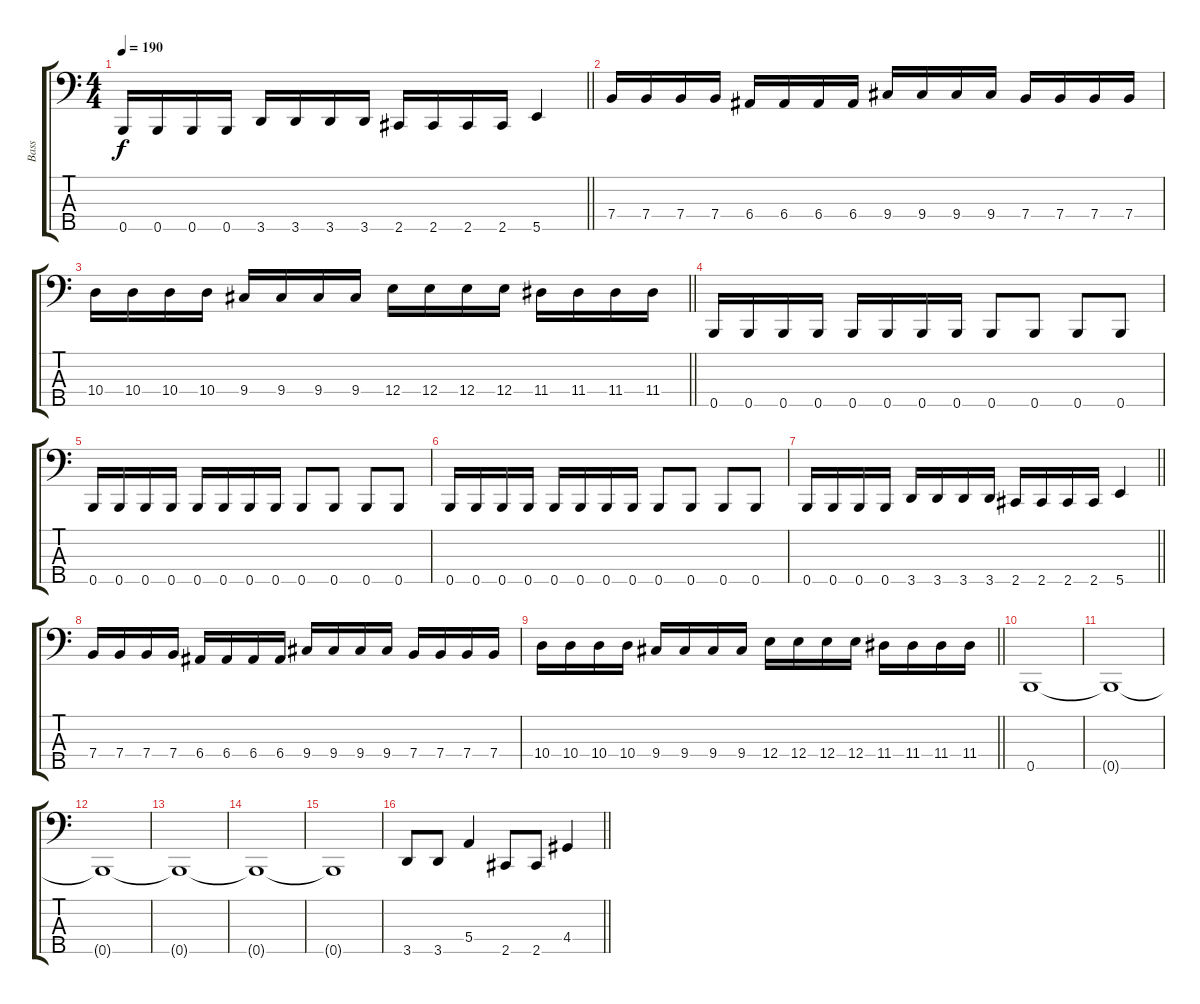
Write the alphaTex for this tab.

\track ("Bass" "Bass") {instrument electricbassfinger}
\staff {score tabs}
\tuning (G2 D2 A1 E1 B0) {hide}
\ts (4 4)
\tempo 190
\clef f4
\barLineRight lightlight
\ks c
0.5.16{dy f} 0.5.16 0.5.16 0.5.16 3.5.16 3.5.16 3.5.16 3.5.16 2.5.16 2.5.16 2.5.16 2.5.16 5.5.4 |
\section ("" "")
7.4.16 7.4.16 7.4.16 7.4.16 6.4.16 6.4.16 6.4.16 6.4.16 9.4.16 9.4.16 9.4.16 9.4.16 7.4.16 7.4.16 7.4.16 7.4.16 |
\barLineRight lightlight
10.4.16 10.4.16 10.4.16 10.4.16 9.4.16 9.4.16 9.4.16 9.4.16 12.4.16 12.4.16 12.4.16 12.4.16 11.4.16 11.4.16 11.4.16 11.4.16 |
\section ("" "")
0.5.16 0.5.16 0.5.16 0.5.16 0.5.16 0.5.16 0.5.16 0.5.16 0.5.8 0.5.8 0.5.8 0.5.8 |
0.5.16 0.5.16 0.5.16 0.5.16 0.5.16 0.5.16 0.5.16 0.5.16 0.5.8 0.5.8 0.5.8 0.5.8 |
0.5.16 0.5.16 0.5.16 0.5.16 0.5.16 0.5.16 0.5.16 0.5.16 0.5.8 0.5.8 0.5.8 0.5.8 |
\barLineRight lightlight
0.5.16 0.5.16 0.5.16 0.5.16 3.5.16 3.5.16 3.5.16 3.5.16 2.5.16 2.5.16 2.5.16 2.5.16 5.5.4 |
\section ("" "")
7.4.16 7.4.16 7.4.16 7.4.16 6.4.16 6.4.16 6.4.16 6.4.16 9.4.16 9.4.16 9.4.16 9.4.16 7.4.16 7.4.16 7.4.16 7.4.16 |
\barLineRight lightlight
10.4.16 10.4.16 10.4.16 10.4.16 9.4.16 9.4.16 9.4.16 9.4.16 12.4.16 12.4.16 12.4.16 12.4.16 11.4.16 11.4.16 11.4.16 11.4.16 |
\section ("" "")
0.5.1 |
0.5{t}.1 |
0.5{t}.1 |
0.5{t}.1 |
0.5{t}.1 |
0.5{t}.1 |
\barLineRight lightlight
3.5.8 3.5.8 5.4.4 2.5.8 2.5.8 4.4.4
